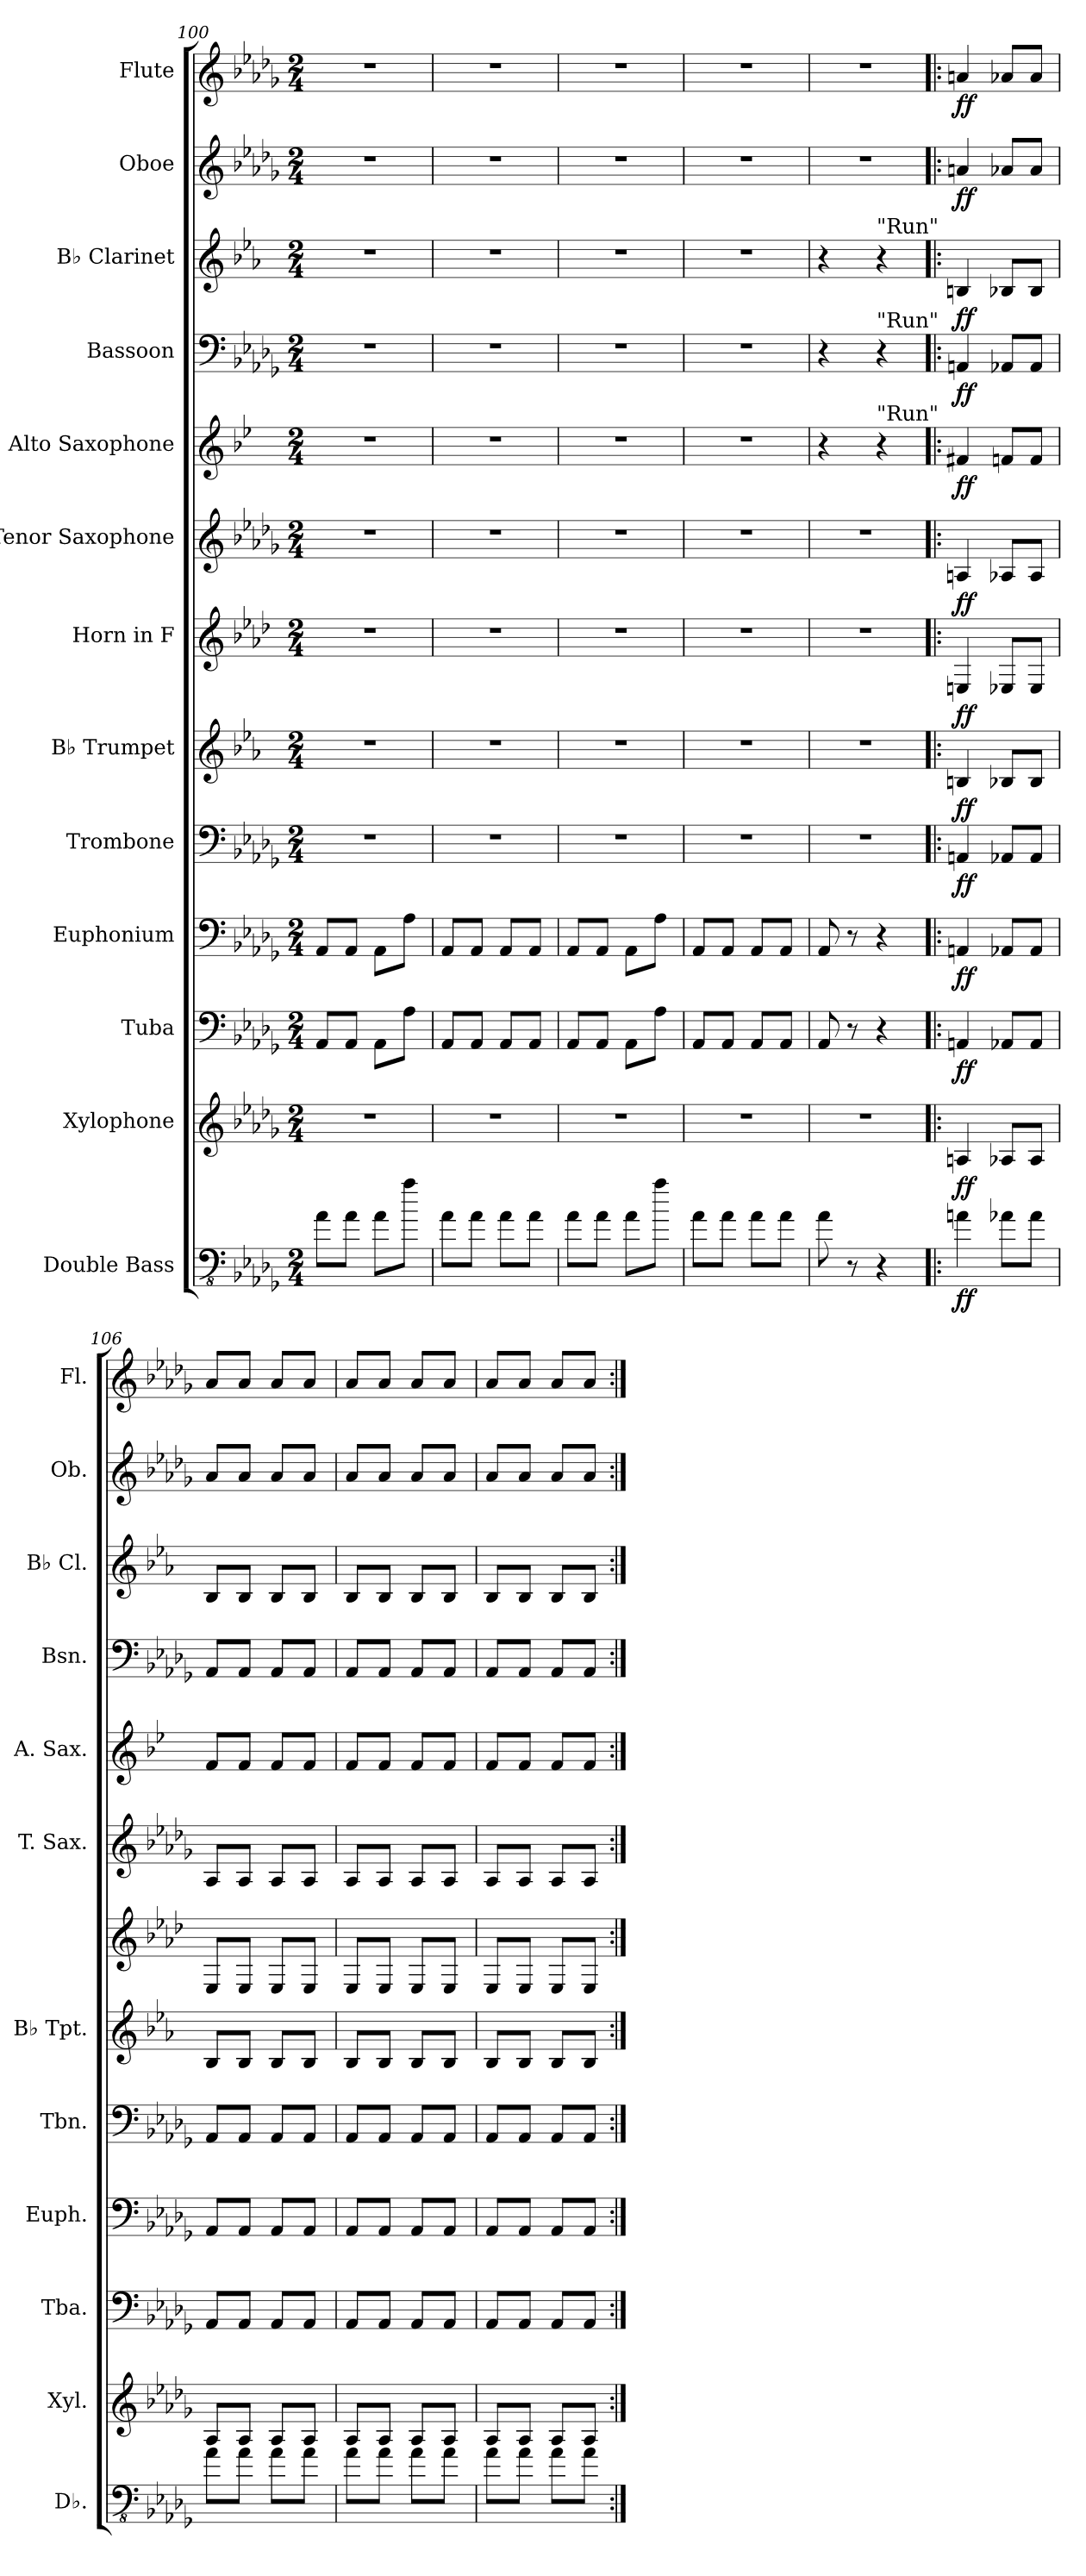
**kern	**dynam	**kern	**dynam	**kern	**dynam	**kern	**dynam	**kern	**dynam	**kern	**dynam	**kern	**dynam	**kern	**dynam	**kern	**dynam	**kern	**dynam	**kern	**dynam	**kern	**dynam	**kern	**dynam
*part13	*part13	*part12	*part12	*part11	*part11	*part10	*part10	*part9	*part9	*part8	*part8	*part7	*part7	*part6	*part6	*part5	*part5	*part4	*part4	*part3	*part3	*part2	*part2	*part1	*part1
*staff13	*staff13	*staff12	*staff12	*staff11	*staff11	*staff10	*staff10	*staff9	*staff9	*staff8	*staff8	*staff7	*staff7	*staff6	*staff6	*staff5	*staff5	*staff4	*staff4	*staff3	*staff3	*staff2	*staff2	*staff1	*staff1
*I"Double Bass	*	*I"Xylophone	*	*I"Tuba	*	*I"Euphonium	*	*I"Trombone	*	*I"B♭ Trumpet	*	*I"Horn in F	*	*I"Tenor Saxophone	*	*I"Alto Saxophone	*	*I"Bassoon	*	*I"B♭ Clarinet	*	*I"Oboe	*	*I"Flute	*
*I'Db.	*	*I'Xyl.	*	*I'Tba.	*	*I'Euph.	*	*I'Tbn.	*	*I'B♭ Tpt.	*	*	*	*I'T. Sax.	*	*I'A. Sax.	*	*I'Bsn.	*	*I'B♭ Cl.	*	*I'Ob.	*	*I'Fl.	*
!!LO:PB:g=z
*clefFv4	*	*clefG2	*	*clefF4	*	*clefF4	*	*clefF4	*	*clefG2	*	*clefG2	*	*clefG2	*	*clefG2	*	*clefF4	*	*clefG2	*	*clefG2	*	*clefG2	*
*ITrd7c12	*	*ITrd-7c-12	*	*	*	*	*	*	*	*ITrd1c2	*	*ITrd4c7	*	*ITrd8c14	*	*ITrd5c9	*	*	*	*ITrd1c2	*	*	*	*	*
*k[b-e-a-d-g-]	*	*k[b-e-a-d-g-]	*	*k[b-e-a-d-g-]	*	*k[b-e-a-d-g-]	*	*k[b-e-a-d-g-]	*	*k[b-e-a-d-g-]	*	*k[b-e-a-d-g-]	*	*k[b-e-a-d-g-]	*	*k[b-e-a-d-g-]	*	*k[b-e-a-d-g-]	*	*k[b-e-a-d-g-]	*	*k[b-e-a-d-g-]	*	*k[b-e-a-d-g-]	*
*M2/4	*	*M2/4	*	*M2/4	*	*M2/4	*	*M2/4	*	*M2/4	*	*M2/4	*	*M2/4	*	*M2/4	*	*M2/4	*	*M2/4	*	*M2/4	*	*M2/4	*
=100	=100	=100	=100	=100	=100	=100	=100	=100	=100	=100	=100	=100	=100	=100	=100	=100	=100	=100	=100	=100	=100	=100	=100	=100	=100
8AA-\L	.	2r	.	8AA-/L	.	8AA-/L	.	2r	.	2r	.	2r	.	2r	.	2r	.	2r	.	2r	.	2r	.	2r	.
8AA-\J	.	.	.	8AA-/J	.	8AA-/J	.	.	.	.	.	.	.	.	.	.	.	.	.	.	.	.	.	.	.
8AA-\L	.	.	.	8AA-\L	.	8AA-\L	.	.	.	.	.	.	.	.	.	.	.	.	.	.	.	.	.	.	.
8A-\J	.	.	.	8A-\J	.	8A-\J	.	.	.	.	.	.	.	.	.	.	.	.	.	.	.	.	.	.	.
=101	=101	=101	=101	=101	=101	=101	=101	=101	=101	=101	=101	=101	=101	=101	=101	=101	=101	=101	=101	=101	=101	=101	=101	=101	=101
8AA-\L	.	2r	.	8AA-/L	.	8AA-/L	.	2r	.	2r	.	2r	.	2r	.	2r	.	2r	.	2r	.	2r	.	2r	.
8AA-\J	.	.	.	8AA-/J	.	8AA-/J	.	.	.	.	.	.	.	.	.	.	.	.	.	.	.	.	.	.	.
8AA-\L	.	.	.	8AA-/L	.	8AA-/L	.	.	.	.	.	.	.	.	.	.	.	.	.	.	.	.	.	.	.
8AA-\J	.	.	.	8AA-/J	.	8AA-/J	.	.	.	.	.	.	.	.	.	.	.	.	.	.	.	.	.	.	.
=102	=102	=102	=102	=102	=102	=102	=102	=102	=102	=102	=102	=102	=102	=102	=102	=102	=102	=102	=102	=102	=102	=102	=102	=102	=102
8AA-\L	.	2r	.	8AA-/L	.	8AA-/L	.	2r	.	2r	.	2r	.	2r	.	2r	.	2r	.	2r	.	2r	.	2r	.
8AA-\J	.	.	.	8AA-/J	.	8AA-/J	.	.	.	.	.	.	.	.	.	.	.	.	.	.	.	.	.	.	.
8AA-\L	.	.	.	8AA-\L	.	8AA-\L	.	.	.	.	.	.	.	.	.	.	.	.	.	.	.	.	.	.	.
8A-\J	.	.	.	8A-\J	.	8A-\J	.	.	.	.	.	.	.	.	.	.	.	.	.	.	.	.	.	.	.
=103	=103	=103	=103	=103	=103	=103	=103	=103	=103	=103	=103	=103	=103	=103	=103	=103	=103	=103	=103	=103	=103	=103	=103	=103	=103
8AA-\L	.	2r	.	8AA-/L	.	8AA-/L	.	2r	.	2r	.	2r	.	2r	.	2r	.	2r	.	2r	.	2r	.	2r	.
8AA-\J	.	.	.	8AA-/J	.	8AA-/J	.	.	.	.	.	.	.	.	.	.	.	.	.	.	.	.	.	.	.
8AA-\L	.	.	.	8AA-/L	.	8AA-/L	.	.	.	.	.	.	.	.	.	.	.	.	.	.	.	.	.	.	.
8AA-\J	.	.	.	8AA-/J	.	8AA-/J	.	.	.	.	.	.	.	.	.	.	.	.	.	.	.	.	.	.	.
=104	=104	=104	=104	=104	=104	=104	=104	=104	=104	=104	=104	=104	=104	=104	=104	=104	=104	=104	=104	=104	=104	=104	=104	=104	=104
8AA-\	.	2r	.	8AA-/	.	8AA-/	.	2r	.	2r	.	2r	.	2r	.	4r	.	4r	.	4r	.	2r	.	2r	.
8r	.	.	.	8r	.	8r	.	.	.	.	.	.	.	.	.	.	.	.	.	.	.	.	.	.	.
!	!	!	!	!	!	!	!	!	!	!	!	!	!	!	!	!	!	!	!	!LO:TX:a:t="Run"	!	!	!	!	!
!	!	!	!	!	!	!	!	!	!	!	!	!	!	!	!	!	!	!LO:TX:a:t="Run"	!	!	!	!	!	!	!
!	!	!	!	!	!	!	!	!	!	!	!	!	!	!	!	!LO:TX:a:t="Run"	!	!	!	!	!	!	!	!	!
4r	.	.	.	4r	.	4r	.	.	.	.	.	.	.	.	.	4r	.	4r	.	4r	.	.	.	.	.
=105!|:	=105!|:	=105!|:	=105!|:	=105!|:	=105!|:	=105!|:	=105!|:	=105!|:	=105!|:	=105!|:	=105!|:	=105!|:	=105!|:	=105!|:	=105!|:	=105!|:	=105!|:	=105!|:	=105!|:	=105!|:	=105!|:	=105!|:	=105!|:	=105!|:	=105!|:
!	!LO:DY:b	!	!LO:DY:b	!	!LO:DY:b	!	!LO:DY:b	!	!LO:DY:b	!	!LO:DY:b	!	!LO:DY:b	!	!LO:DY:b	!	!LO:DY:b	!	!LO:DY:b	!	!LO:DY:b	!	!LO:DY:b	!	!LO:DY:b
4AAn\	ff	4an/	ff	4AAn/	ff	4AAn/	ff	4AAn/	ff	4An/	ff	4AAn/	ff	4AAn/	ff	4An/	ff	4AAn/	ff	4An/	ff	4an/	ff	4an/	ff
8AA-X\L	.	8a-X/L	.	8AA-X/L	.	8AA-X/L	.	8AA-X/L	.	8A-X/L	.	8AA-X/L	.	8AA-X/L	.	8A-X/L	.	8AA-X/L	.	8A-X/L	.	8a-X/L	.	8a-X/L	.
8AA-\J	.	8a-/J	.	8AA-/J	.	8AA-/J	.	8AA-/J	.	8A-/J	.	8AA-/J	.	8AA-/J	.	8A-/J	.	8AA-/J	.	8A-/J	.	8a-/J	.	8a-/J	.
=106	=106	=106	=106	=106	=106	=106	=106	=106	=106	=106	=106	=106	=106	=106	=106	=106	=106	=106	=106	=106	=106	=106	=106	=106	=106
8AA-\L	.	8a-/L	.	8AA-/L	.	8AA-/L	.	8AA-/L	.	8A-/L	.	8AA-/L	.	8AA-/L	.	8A-/L	.	8AA-/L	.	8A-/L	.	8a-/L	.	8a-/L	.
8AA-\J	.	8a-/J	.	8AA-/J	.	8AA-/J	.	8AA-/J	.	8A-/J	.	8AA-/J	.	8AA-/J	.	8A-/J	.	8AA-/J	.	8A-/J	.	8a-/J	.	8a-/J	.
8AA-\L	.	8a-/L	.	8AA-/L	.	8AA-/L	.	8AA-/L	.	8A-/L	.	8AA-/L	.	8AA-/L	.	8A-/L	.	8AA-/L	.	8A-/L	.	8a-/L	.	8a-/L	.
8AA-\J	.	8a-/J	.	8AA-/J	.	8AA-/J	.	8AA-/J	.	8A-/J	.	8AA-/J	.	8AA-/J	.	8A-/J	.	8AA-/J	.	8A-/J	.	8a-/J	.	8a-/J	.
!!LO:PB:g=z
=107	=107	=107	=107	=107	=107	=107	=107	=107	=107	=107	=107	=107	=107	=107	=107	=107	=107	=107	=107	=107	=107	=107	=107	=107	=107
8AA-\L	.	8a-/L	.	8AA-/L	.	8AA-/L	.	8AA-/L	.	8A-/L	.	8AA-/L	.	8AA-/L	.	8A-/L	.	8AA-/L	.	8A-/L	.	8a-/L	.	8a-/L	.
8AA-\J	.	8a-/J	.	8AA-/J	.	8AA-/J	.	8AA-/J	.	8A-/J	.	8AA-/J	.	8AA-/J	.	8A-/J	.	8AA-/J	.	8A-/J	.	8a-/J	.	8a-/J	.
8AA-\L	.	8a-/L	.	8AA-/L	.	8AA-/L	.	8AA-/L	.	8A-/L	.	8AA-/L	.	8AA-/L	.	8A-/L	.	8AA-/L	.	8A-/L	.	8a-/L	.	8a-/L	.
8AA-\J	.	8a-/J	.	8AA-/J	.	8AA-/J	.	8AA-/J	.	8A-/J	.	8AA-/J	.	8AA-/J	.	8A-/J	.	8AA-/J	.	8A-/J	.	8a-/J	.	8a-/J	.
=108	=108	=108	=108	=108	=108	=108	=108	=108	=108	=108	=108	=108	=108	=108	=108	=108	=108	=108	=108	=108	=108	=108	=108	=108	=108
8AA-\L	.	8a-/L	.	8AA-/L	.	8AA-/L	.	8AA-/L	.	8A-/L	.	8AA-/L	.	8AA-/L	.	8A-/L	.	8AA-/L	.	8A-/L	.	8a-/L	.	8a-/L	.
8AA-\J	.	8a-/J	.	8AA-/J	.	8AA-/J	.	8AA-/J	.	8A-/J	.	8AA-/J	.	8AA-/J	.	8A-/J	.	8AA-/J	.	8A-/J	.	8a-/J	.	8a-/J	.
8AA-\L	.	8a-/L	.	8AA-/L	.	8AA-/L	.	8AA-/L	.	8A-/L	.	8AA-/L	.	8AA-/L	.	8A-/L	.	8AA-/L	.	8A-/L	.	8a-/L	.	8a-/L	.
8AA-\J	.	8a-/J	.	8AA-/J	.	8AA-/J	.	8AA-/J	.	8A-/J	.	8AA-/J	.	8AA-/J	.	8A-/J	.	8AA-/J	.	8A-/J	.	8a-/J	.	8a-/J	.
=:|!	=:|!	=:|!	=:|!	=:|!	=:|!	=:|!	=:|!	=:|!	=:|!	=:|!	=:|!	=:|!	=:|!	=:|!	=:|!	=:|!	=:|!	=:|!	=:|!	=:|!	=:|!	=:|!	=:|!	=:|!	=:|!
*-	*-	*-	*-	*-	*-	*-	*-	*-	*-	*-	*-	*-	*-	*-	*-	*-	*-	*-	*-	*-	*-	*-	*-	*-	*-
